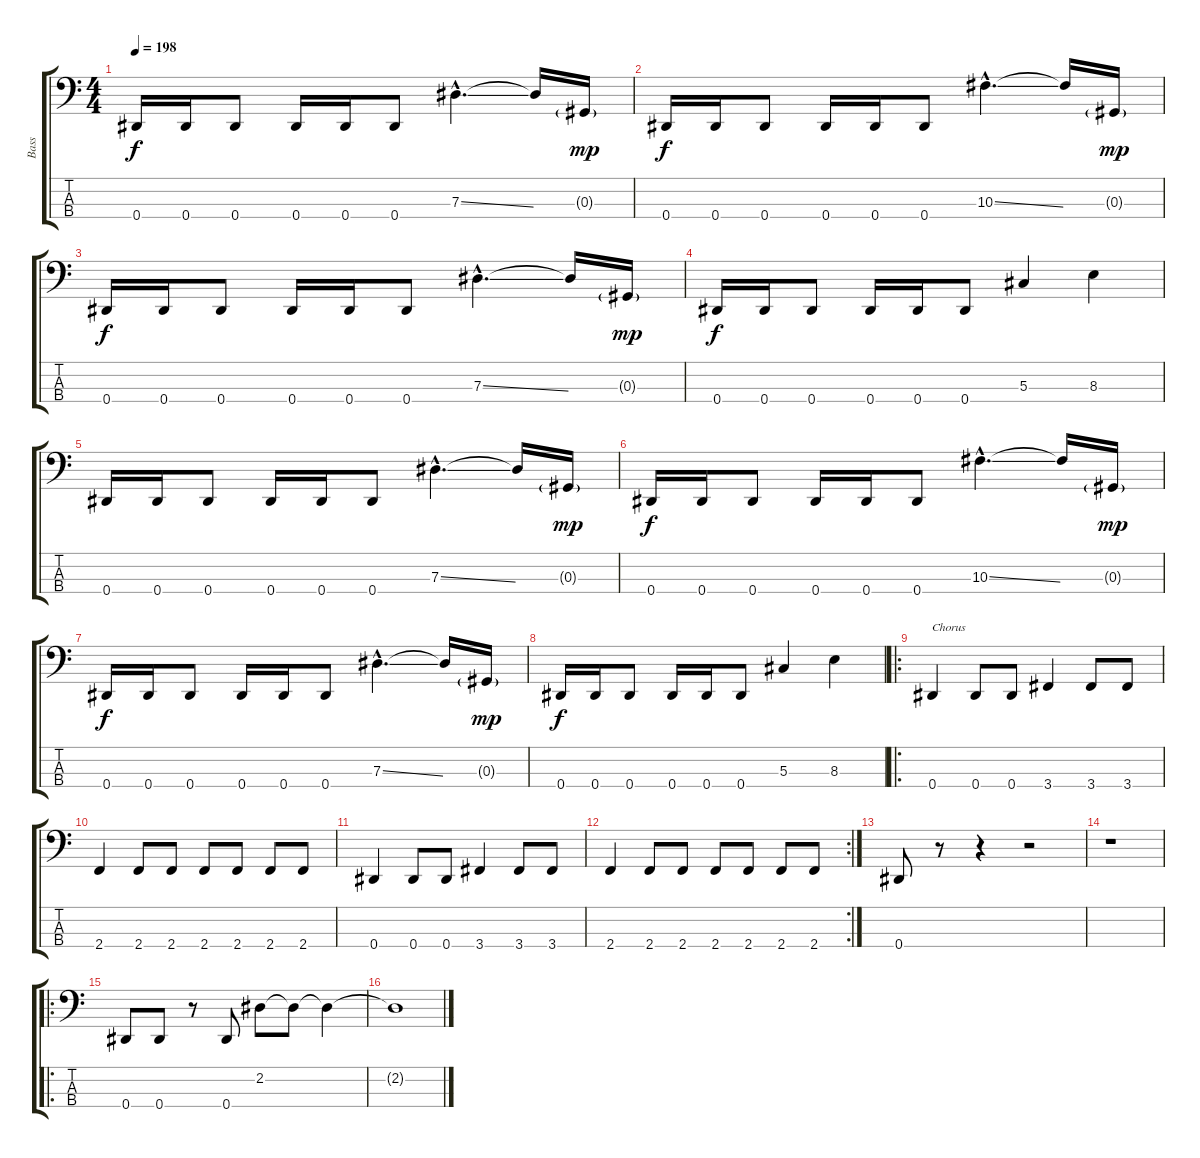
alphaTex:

\track ("Bass" "Bass") {instrument slapbass2}
\staff {score tabs}
\tuning (Gb2 Db2 Ab1 Eb1) {hide}
\ts (4 4)
\tempo 198
\clef f4
\ks c
0.4.16{dy f} 0.4.16 0.4.8 0.4.16 0.4.16 0.4.8 7.3{ss hac}.4{d} 7.3{t}.16 0.3{g}.16{dy mp} |
0.4.16{dy f} 0.4.16 0.4.8 0.4.16 0.4.16 0.4.8 10.3{ss hac}.4{d} 10.3{t}.16 0.3{g}.16{dy mp} |
0.4.16{dy f} 0.4.16 0.4.8 0.4.16 0.4.16 0.4.8 7.3{ss hac}.4{d} 7.3{t}.16 0.3{g}.16{dy mp} |
0.4.16{dy f} 0.4.16 0.4.8 0.4.16 0.4.16 0.4.8 5.3.4 8.3.4 |
0.4.16 0.4.16 0.4.8 0.4.16 0.4.16 0.4.8 7.3{ss hac}.4{d} 7.3{t}.16 0.3{g}.16{dy mp} |
0.4.16{dy f} 0.4.16 0.4.8 0.4.16 0.4.16 0.4.8 10.3{ss hac}.4{d} 10.3{t}.16 0.3{g}.16{dy mp} |
0.4.16{dy f} 0.4.16 0.4.8 0.4.16 0.4.16 0.4.8 7.3{ss hac}.4{d} 7.3{t}.16 0.3{g}.16{dy mp} |
0.4.16{dy f} 0.4.16 0.4.8 0.4.16 0.4.16 0.4.8 5.3.4 8.3.4 |
\ro
0.4.4{txt "Chorus"} 0.4.8 0.4.8 3.4.4 3.4.8 3.4.8 |
2.4.4 2.4.8 2.4.8 2.4.8 2.4.8 2.4.8 2.4.8 |
0.4.4 0.4.8 0.4.8 3.4.4 3.4.8 3.4.8 |
\rc 2
2.4.4 2.4.8 2.4.8 2.4.8 2.4.8 2.4.8 2.4.8 |
0.4.8 r.8 r.4 r.2 |
r.1 |
\ro
0.4.8 0.4.8 r.8 0.4.8 2.2.8 2.2{t}.8 2.2{t}.4 |
2.2{t}.1
